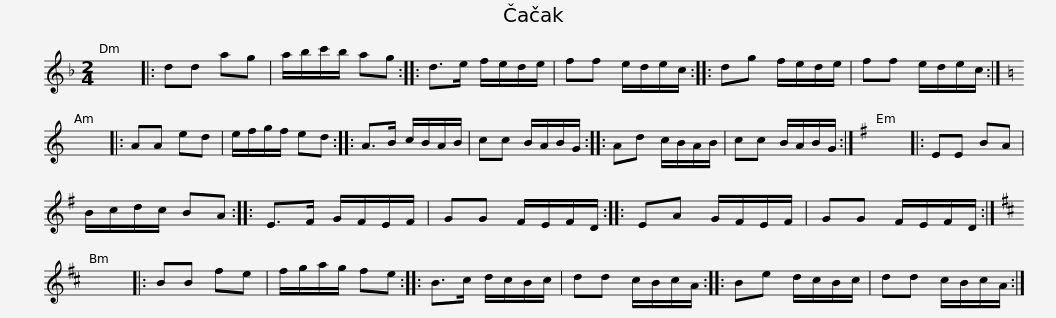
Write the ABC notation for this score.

X:1
L:1/8
M:2/4
I:linebreak $
K:Dmin
V:1 treble
V:1
 x4 |: dd ag | a/b/c'/b/ ag :: d>e f/e/d/e/ | ff e/d/e/c/ :: %5
 dg f/e/d/e/ | ff e/d/e/c/ :|[K:Amin] x4 |:$ AA ed | e/f/g/f/ ed :: %10
 A>B c/B/A/B/ | cc B/A/B/G/ :: Ad c/B/A/B/ | cc B/A/B/G/ :|[K:Emin] x4 |: %15
 EE BA |$ B/c/d/c/ BA :: E>F G/F/E/F/ | GG F/E/F/D/ :: EA G/F/E/F/ | %20
 GG F/E/F/D/ :|[K:Bmin] x4 |: BB fe |$ f/g/a/g/ fe :: B>c d/c/B/c/ | %25
 dd c/B/c/A/ :: Be d/c/B/c/ | dd c/B/c/A/ :| %28
